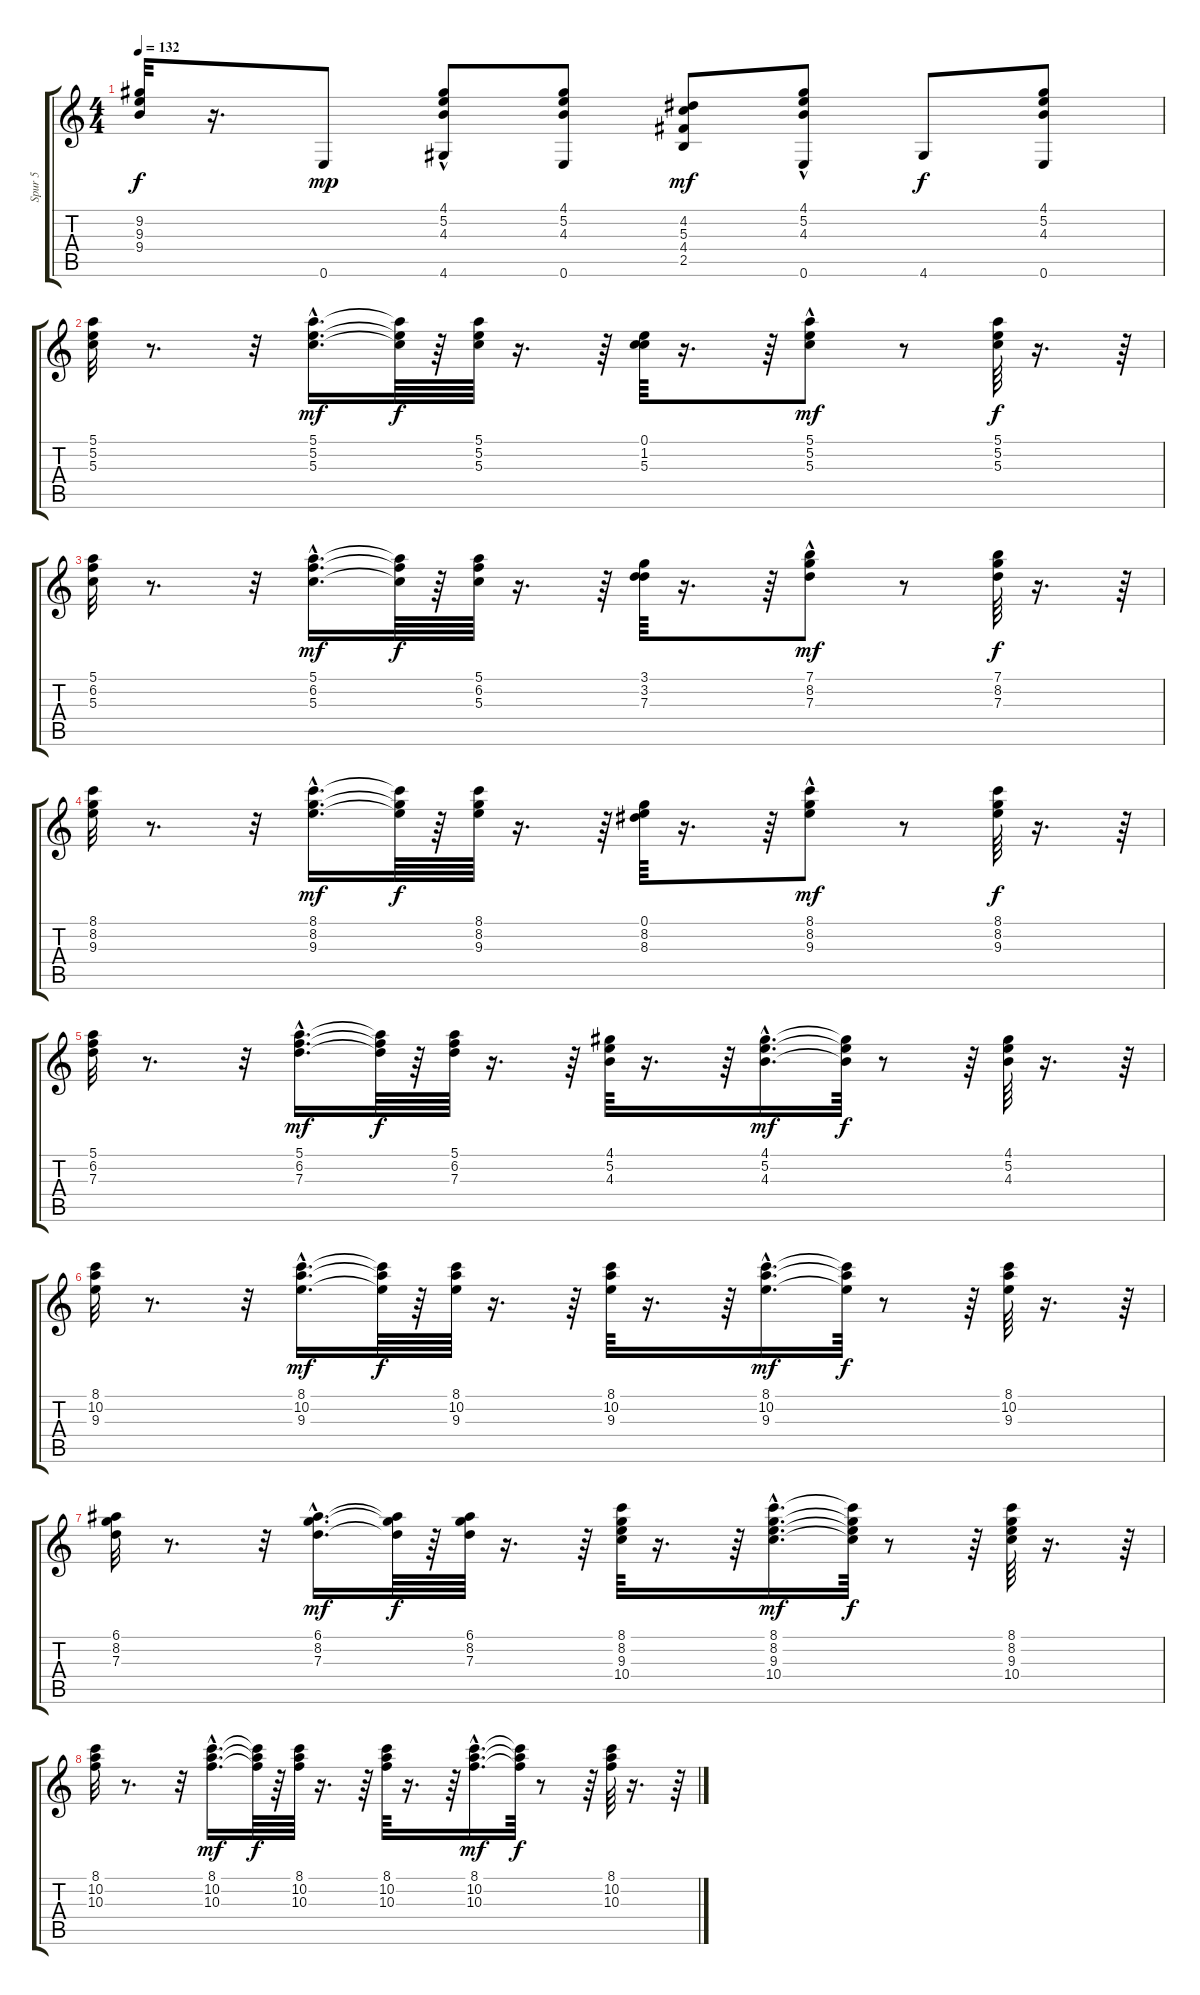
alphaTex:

\track ("Spur 5" "Spur 5") {instrument overdrivenguitar}
\staff {score tabs}
\tuning (E4 B3 G3 D3 A2 E2) {hide}
\ts (4 4)
\tempo 132
\clef g2
\ks c
(9.2 9.3 9.4).32{dy f} r.16{d} 0.6.8{dy mp} (4.1{hac} 5.2{hac} 4.3{hac} 4.6).8 (4.1 5.2 4.3 0.6).8 (4.2 5.3 4.4 2.5).8{dy mf} (4.1{hac} 5.2{hac} 4.3{hac} 0.6).8 4.6.8{dy f} (4.1 5.2 4.3 0.6).8 |
(5.1 5.2 5.3).32 r.8{d} r.32 (5.1{hac} 5.2{hac} 5.3{hac}).16{d dy mf} (5.1{t} 5.2{t} 5.3{t}).64{dy f} r.64 (5.1 5.2 5.3).64 r.16{d} r.64 (0.1 1.2 5.3).64 r.16{d} r.64 (5.1{hac} 5.2{hac} 5.3).8{dy mf} r.8 (5.1 5.2 5.3).64{dy f} r.16{d} r.64 |
(5.1 6.2 5.3).32 r.8{d} r.32 (5.1{hac} 6.2{hac} 5.3{hac}).16{d dy mf} (5.1{t} 6.2{t} 5.3{t}).64{dy f} r.64 (5.1 6.2 5.3).64 r.16{d} r.64 (3.1 3.2 7.3).64 r.16{d} r.64 (7.1{hac} 8.2{hac} 7.3).8{dy mf} r.8 (7.1 8.2 7.3).64{dy f} r.16{d} r.64 |
(8.1 8.2 9.3).32 r.8{d} r.32 (8.1{hac} 8.2{hac} 9.3{hac}).16{d dy mf} (8.1{t} 8.2{t} 9.3{t}).64{dy f} r.64 (8.1 8.2 9.3).64 r.16{d} r.64 (0.1 8.2 8.3).64 r.16{d} r.64 (8.1{hac} 8.2{hac} 9.3).8{dy mf} r.8 (8.1 8.2 9.3).64{dy f} r.16{d} r.64 |
(5.1 6.2 7.3).32 r.8{d} r.32 (5.1{hac} 6.2{hac} 7.3{hac}).16{d dy mf} (5.1{t} 6.2{t} 7.3{t}).64{dy f} r.64 (5.1 6.2 7.3).64 r.16{d} r.64 (4.1 5.2 4.3).64 r.16{d} r.64 (4.1{hac} 5.2{hac} 4.3{hac}).16{d dy mf} (4.1{t} 5.2{t} 4.3{t}).64{dy f} r.8 r.64 (4.1 5.2 4.3).64 r.16{d} r.64 |
(8.1 10.2 9.3).32 r.8{d} r.32 (8.1{hac} 10.2{hac} 9.3{hac}).16{d dy mf} (8.1{t} 10.2{t} 9.3{t}).64{dy f} r.64 (8.1 10.2 9.3).64 r.16{d} r.64 (8.1 10.2 9.3).64 r.16{d} r.64 (8.1{hac} 10.2{hac} 9.3{hac}).16{d dy mf} (8.1{t} 10.2{t} 9.3{t}).64{dy f} r.8 r.64 (8.1 10.2 9.3).64 r.16{d} r.64 |
(6.1 8.2 7.3).32 r.8{d} r.32 (6.1{hac} 8.2{hac} 7.3{hac}).16{d dy mf} (6.1{t} 8.2{t} 7.3{t}).64{dy f} r.64 (6.1 8.2 7.3).64 r.16{d} r.64 (8.1 8.2 9.3 10.4).64 r.16{d} r.64 (8.1{hac} 8.2{hac} 9.3{hac} 10.4{hac}).16{d dy mf} (8.1{t} 8.2{t} 9.3{t} 10.4{t}).64{dy f} r.8 r.64 (8.1 8.2 9.3 10.4).64 r.16{d} r.64 |
(8.1 10.2 10.3).32 r.8{d} r.32 (8.1{hac} 10.2{hac} 10.3{hac}).16{d dy mf} (8.1{t} 10.2{t} 10.3{t}).64{dy f} r.64 (8.1 10.2 10.3).64 r.16{d} r.64 (8.1 10.2 10.3).64 r.16{d} r.64 (8.1{hac} 10.2{hac} 10.3{hac}).16{d dy mf} (8.1{t} 10.2{t} 10.3{t}).64{dy f} r.8 r.64 (8.1 10.2 10.3).64 r.16{d} r.64
